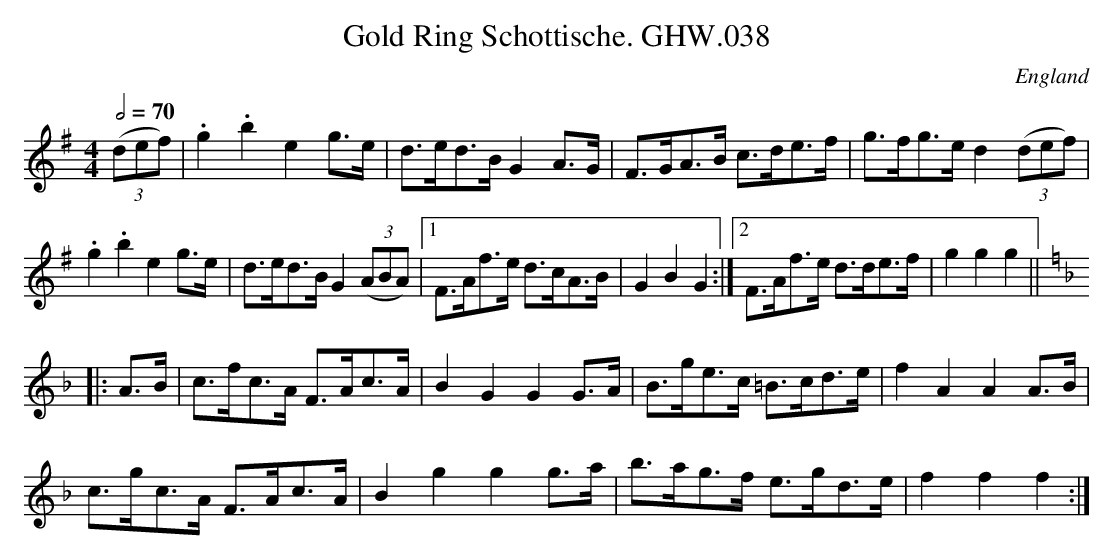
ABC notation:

X:1
T:Gold Ring Schottische. GHW.038
L:1/8
M:4/4
O:England
Q:1/2=70
K:G
(3(def)|.g2 .b2 e2 g>e|d>ed>B G2 A>G|\
F>GA>B c>de>f|g>fg>e d2 (3(def)|!
.g2 .b2 e2 g>e|d>ed>B G2 (3(ABA)|1\
F>Af>e d>cA>B|G2B2G2:|2 F>Af>e d>de>f|g2g2g2||!
K:F
|:A>B|c>fc>A F>Ac>A|B2 G2G2 G>A|\
B>ge>c =B>cd>e|f2 A2A2 A>B|!
c>gc>A F>Ac>A|B2 g2g2 g>a|b>ag>f e>gd>e|f2f2f2:|
